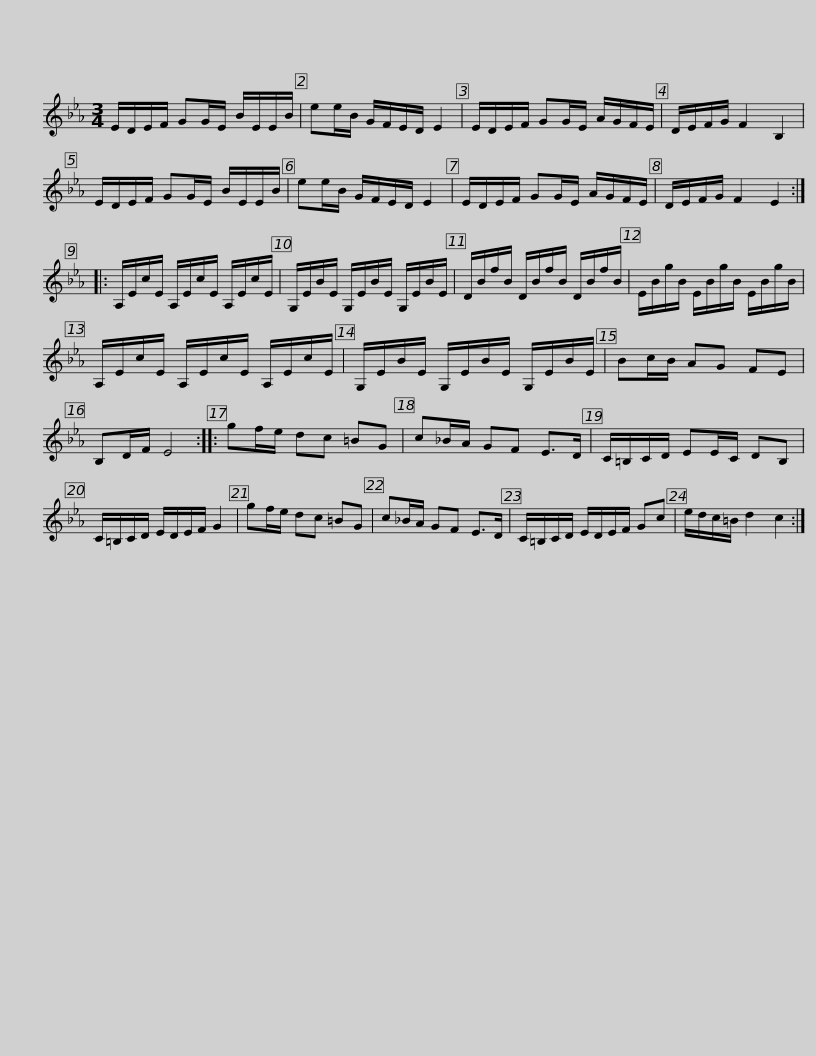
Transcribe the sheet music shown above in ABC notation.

X:1
L:1/8
M:3/4
I:linebreak $
K:Eb
V:1 treble
V:1
 E/D/E/F/ GG/E/ B/E/E/B/ | ee/B/ G/F/E/D/ E2 | E/D/E/F/ GG/E/ A/G/F/E/ | D/E/F/G/ F2 B,2 | E/D/E/F/ GG/E/ B/E/E/B/ |$ %5
 ee/B/ G/F/E/D/ E2 | E/D/E/F/ GG/E/ A/G/F/E/ | D/E/F/G/ F2 E2 :: A,/E/c/E/ A,/E/c/E/ A,/E/c/E/ |$ G,/E/B/E/ G,/E/B/E/ G,/E/B/E/ | %10
 D/B/f/B/ D/B/f/B/ D/B/f/B/ | E/B/g/B/ E/B/g/B/ E/B/g/B/ | A,/E/c/E/ A,/E/c/E/ A,/E/c/E/ |$ G,/E/B/E/ G,/E/B/E/ G,/E/B/E/ | Bc/B/ AG FE | %15
 B,D/F/ E4 :: gf/e/ dc =BG | c_B/A/ GF E>D |$ C/=B,/C/D/ EE/C/ DB, | C/=B,/C/D/ E/D/E/F/ G2 | %20
 gf/e/ dc =BG | c_B/A/ GF E>D |$ C/=B,/C/D/ E/D/E/F/ Gc | e/d/c/=B/ d2 c2 :| %24
